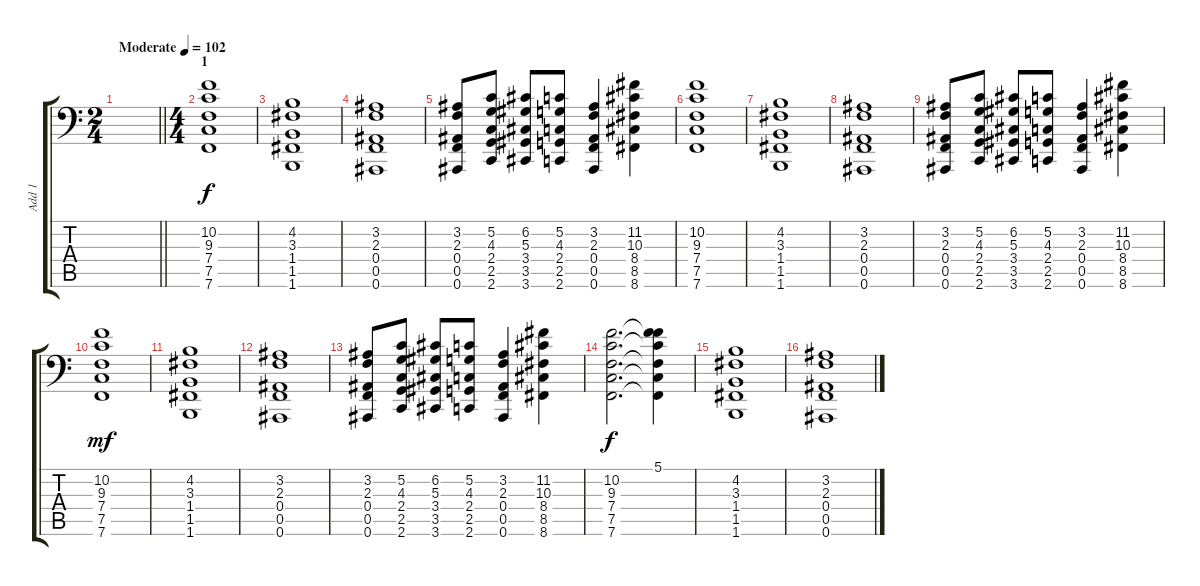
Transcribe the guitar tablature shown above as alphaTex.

\track ("Add 1" "Add 1") {instrument stringensemble1}
\staff {score tabs}
\tuning (C4 G3 Eb3 Bb2 F2 Bb1) {hide}
\ts (2 4)
\tempo (102 "Moderate")
\clef f4
\barLineRight lightlight
\ks c
|
\ts (4 4)
\section ("" "1")
(10.2 9.3 7.4 7.5 7.6).1 |
(4.2 3.3 1.4 1.5 1.6).1 |
(3.2 2.3 0.4 0.5 0.6).1 |
(3.2 2.3 0.4 0.5 0.6).8 (5.2 4.3 2.4 2.5 2.6).8 (6.2 5.3 3.4 3.5 3.6).8 (5.2 4.3 2.4 2.5 2.6).8 (3.2 2.3 0.4 0.5 0.6).4 (11.2 10.3 8.4 8.5 8.6).4 |
(10.2 9.3 7.4 7.5 7.6).1 |
(4.2 3.3 1.4 1.5 1.6).1 |
(3.2 2.3 0.4 0.5 0.6).1 |
(3.2 2.3 0.4 0.5 0.6).8 (5.2 4.3 2.4 2.5 2.6).8 (6.2 5.3 3.4 3.5 3.6).8 (5.2 4.3 2.4 2.5 2.6).8 (3.2 2.3 0.4 0.5 0.6).4 (11.2 10.3 8.4 8.5 8.6).4 |
(10.2 9.3 7.4 7.5 7.6).1{dy mf} |
(4.2 3.3 1.4 1.5 1.6).1 |
(3.2 2.3 0.4 0.5 0.6).1 |
(3.2 2.3 0.4 0.5 0.6).8 (5.2 4.3 2.4 2.5 2.6).8 (6.2 5.3 3.4 3.5 3.6).8 (5.2 4.3 2.4 2.5 2.6).8 (3.2 2.3 0.4 0.5 0.6).4 (11.2 10.3 8.4 8.5 8.6).4 |
(10.2 9.3 7.4 7.5 7.6).2{d dy f} (5.1 10.2{t} 9.3{t} 7.4{t} 7.5{t} 7.6{t}).4 |
(4.2 3.3 1.4 1.5 1.6).1 |
(3.2 2.3 0.4 0.5 0.6).1
